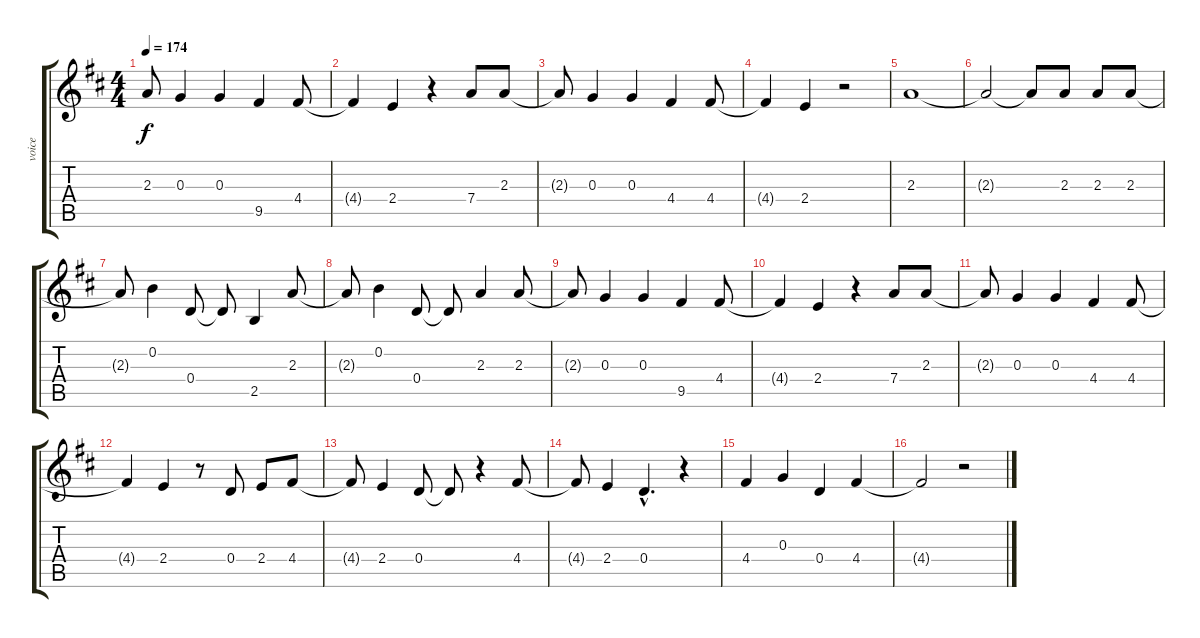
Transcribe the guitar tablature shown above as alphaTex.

\track ("voice" "voice") {instrument acousticguitarnylon}
\staff {score tabs}
\tuning (E4 B3 G3 D3 A2 E2) {hide}
\ts (4 4)
\tempo 174
\clef g2
\ks d
2.3{t}.8{dy f} 0.3.4 0.3.4 9.5.4 4.4.8 |
4.4{t}.4 2.4.4 r.4 7.4.8 2.3.8 |
2.3{t}.8 0.3.4 0.3.4 4.4.4 4.4.8 |
4.4{t}.4 2.4.4 r.2 |
2.3.1 |
2.3{t}.2 2.3{t}.8 2.3.8 2.3.8 2.3.8 |
2.3{t}.8 0.2.4 0.4.8 0.4{t}.8 2.5.4 2.3.8 |
2.3{t}.8 0.2.4 0.4.8 0.4{t}.8 2.3.4 2.3.8 |
2.3{t}.8 0.3.4 0.3.4 9.5.4 4.4.8 |
4.4{t}.4 2.4.4 r.4 7.4.8 2.3.8 |
2.3{t}.8 0.3.4 0.3.4 4.4.4 4.4.8 |
4.4{t}.4 2.4.4 r.8 0.4.8 2.4.8 4.4.8 |
4.4{t}.8 2.4.4 0.4.8 0.4{t}.8 r.4 4.4.8 |
4.4{t}.8 2.4.4 0.4{hac}.4{d} r.4 |
4.4.4 0.3.4 0.4.4 4.4.4 |
4.4{t}.2 r.2
